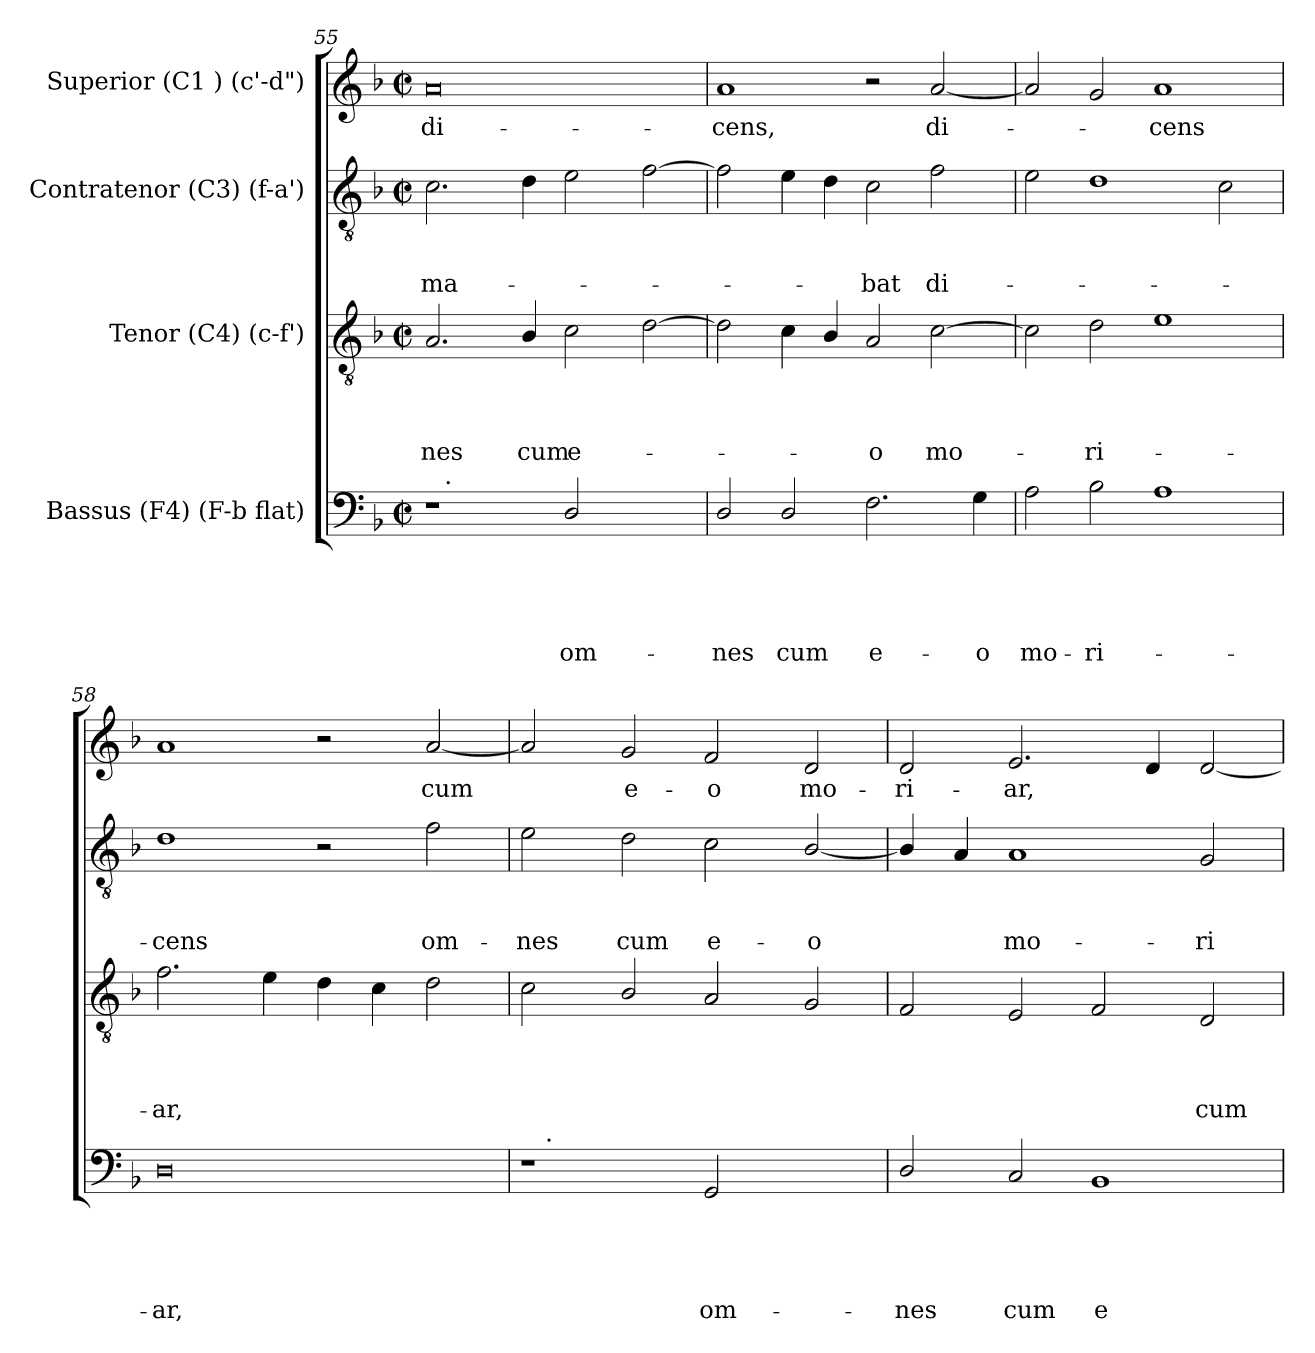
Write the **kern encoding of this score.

**kern	**text	**text	**text	**text	**text	**kern	**text	**text	**text	**text	**kern	**text	**text	**text	**kern	**text
*part4	*part4	*part4	*part4	*part4	*part4	*part3	*part3	*part3	*part3	*part3	*part2	*part2	*part2	*part2	*part1	*part1
*staff4	*staff4	*staff4	*staff4	*staff4	*staff4	*staff3	*staff3	*staff3	*staff3	*staff3	*staff2	*staff2	*staff2	*staff2	*staff1	*staff1
*I"Bassus (F4) (F-b flat)	*	*	*	*	*	*I"Tenor (C4) (c-f')	*	*	*	*	*I"Contratenor (C3) (f-a')	*	*	*	*I"Superior (C1 ) (c'-d")	*
*clefF4	*	*	*	*	*	*clefGv2	*	*	*	*	*clefGv2	*	*	*	*clefG2	*
*k[b-]	*	*	*	*	*	*k[b-]	*	*	*	*	*k[b-]	*	*	*	*k[b-]	*
*F:	*	*	*	*	*	*F:	*	*	*	*	*F:	*	*	*	*F:	*
*M2/2	*	*	*	*	*	*M2/2	*	*	*	*	*M2/2	*	*	*	*M2/2	*
*met(c|)	*	*	*	*	*	*met(c|)	*	*	*	*	*met(c|)	*	*	*	*met(c|)	*
=55	=55	=55	=55	=55	=55	=55	=55	=55	=55	=55	=55	=55	=55	=55	=55	=55
!	!	!	!	!	!	!	!	!	!	!LO:LY:b:rj	!	!	!	!LO:LY:b:rj	!	!LO:LY:b
*^	*	*	*	*	*	*	*	*	*	*	*	*	*	*	*	*
1r	16ryy	.	.	.	.	.	2.A/	.	.	.	-nes	2.c\	.	.	-ma-	0a	di-
!	!LO:TX:a:t=.	!	!	!	!	!	!	!	!	!	!	!	!	!	!	!	!
.	1ryy	.	.	.	.	.	.	.	.	.	.	.	.	.	.	.	.
!	!	!	!	!	!	!	!	!	!	!	!LO:LY:b:rj	!	!	!	!	!	!
.	.	.	.	.	.	.	4B-/	.	.	.	cum	4d\	.	.	.	.	.
!	!	!	!	!	!	!LO:LY:b	!	!	!	!	!LO:LY:b:rj	!	!	!	!	!	!
2D/	.	.	.	.	.	om-	2c\	.	.	.	e-	2e\	.	.	.	.	.
.	2...ryy	.	.	.	.	.	.	.	.	.	.	.	.	.	.	.	.
2ryy	.	.	.	.	.	.	[>2d\	.	.	.	.	[>2f\	.	.	.	.	.
=56	=56	=56	=56	=56	=56	=56	=56	=56	=56	=56	=56	=56	=56	=56	=56	=56	=56
!	!	!	!	!	!	!LO:LY:b	!	!	!	!	!	!	!	!	!	!	!LO:LY:b
*v	*v	*	*	*	*	*	*	*	*	*	*	*	*	*	*	*	*
2D/	.	.	.	.	-nes	2d\]	.	.	.	.	2f\]	.	.	.	1a	-cens,
!	!	!	!	!	!LO:LY:b	!	!	!	!	!	!	!	!	!	!	!
2D/	.	.	.	.	cum	4c\	.	.	.	.	4e\	.	.	.	.	.
.	.	.	.	.	.	4B-/	.	.	.	.	4d\	.	.	.	.	.
!	!	!	!	!	!LO:LY:b	!	!	!	!	!LO:LY:b:rj	!	!	!	!LO:LY:b:rj	!	!
2.F\	.	.	.	.	e-	2A/	.	.	.	-o	2c\	.	.	-bat	2r	.
!	!	!	!	!	!	!	!	!	!	!LO:LY:b:rj	!	!	!	!LO:LY:b:rj	!	!LO:LY:b
.	.	.	.	.	.	[>2c\	.	.	.	mo-	2f\	.	.	di-	[<2a/	di-
!	!	!	!	!	!LO:LY:b	!	!	!	!	!	!	!	!	!	!	!
4G\	.	.	.	.	-o	.	.	.	.	.	.	.	.	.	.	.
=57	=57	=57	=57	=57	=57	=57	=57	=57	=57	=57	=57	=57	=57	=57	=57	=57
!	!	!	!	!	!LO:LY:b	!	!	!	!	!	!	!	!	!	!	!
2A\	.	.	.	.	mo-	2c\]	.	.	.	.	2e\	.	.	.	2a/]	.
!	!	!	!	!	!LO:LY:b	!	!	!	!	!LO:LY:b:rj	!	!	!	!	!	!
2B-\	.	.	.	.	-ri-	2d\	.	.	.	-ri-	1d	.	.	.	2g/	.
!	!	!	!	!	!	!	!	!	!	!	!	!	!	!	!	!LO:LY:b
1A	.	.	.	.	.	1e	.	.	.	.	.	.	.	.	1a	-cens
.	.	.	.	.	.	.	.	.	.	.	2c\	.	.	.	.	.
!!LO:PB:g=z
=58	=58	=58	=58	=58	=58	=58	=58	=58	=58	=58	=58	=58	=58	=58	=58	=58
!	!	!	!	!	!LO:LY:b	!	!	!	!	!LO:LY:b:rj	!	!	!	!LO:LY:b:rj	!	!
0D	.	.	.	.	-ar,	2.f\	.	.	.	-ar,	1d	.	.	-cens	1a	.
.	.	.	.	.	.	4e\	.	.	.	.	.	.	.	.	.	.
.	.	.	.	.	.	4d\	.	.	.	.	2r	.	.	.	2r	.
.	.	.	.	.	.	4c\	.	.	.	.	.	.	.	.	.	.
!	!	!	!	!	!	!	!	!	!	!	!	!	!	!LO:LY:b:rj	!	!LO:LY:b
.	.	.	.	.	.	2d\	.	.	.	.	2f\	.	.	om-	[<2a/	cum
=59	=59	=59	=59	=59	=59	=59	=59	=59	=59	=59	=59	=59	=59	=59	=59	=59
!	!	!	!	!	!	!	!	!	!	!	!	!	!	!LO:LY:b:rj	!	!
*^	*	*	*	*	*	*	*	*	*	*	*	*	*	*	*	*
1r	16ryy	.	.	.	.	.	2c\	.	.	.	.	2e\	.	.	-nes	2a/]	.
!	!LO:TX:a:t=.	!	!	!	!	!	!	!	!	!	!	!	!	!	!	!	!
.	1ryy	.	.	.	.	.	.	.	.	.	.	.	.	.	.	.	.
!	!	!	!	!	!	!	!	!	!	!	!	!	!	!	!LO:LY:b:rj	!	!LO:LY:b
.	.	.	.	.	.	.	2B-/	.	.	.	.	2d\	.	.	cum	2g/	e-
!	!	!	!	!	!	!LO:LY:b	!	!	!	!	!	!	!	!	!LO:LY:b:rj	!	!LO:LY:b
2GG/	.	.	.	.	.	om-	2A/	.	.	.	.	2c\	.	.	e-	2f/	-o
.	2...ryy	.	.	.	.	.	.	.	.	.	.	.	.	.	.	.	.
!	!	!	!	!	!	!	!	!	!	!	!	!	!	!	!LO:LY:b:rj	!	!LO:LY:b
2ryy	.	.	.	.	.	.	2G/	.	.	.	.	[<2B-/	.	.	-o	2d/	mo-
=60	=60	=60	=60	=60	=60	=60	=60	=60	=60	=60	=60	=60	=60	=60	=60	=60	=60
!	!	!	!	!	!	!LO:LY:b	!	!	!	!	!	!	!	!	!	!	!LO:LY:b
*v	*v	*	*	*	*	*	*	*	*	*	*	*	*	*	*	*	*
2D/	.	.	.	.	-nes	2F/	.	.	.	.	4B-/]	.	.	.	2d/	-ri-
.	.	.	.	.	.	.	.	.	.	.	4A/	.	.	.	.	.
!	!	!	!	!	!LO:LY:b	!	!	!	!	!	!	!	!	!LO:LY:b:rj	!	!LO:LY:b
2C/	.	.	.	.	cum	2E/	.	.	.	.	1A	.	.	mo-	2.e/	-ar,
!	!	!	!	!	!LO:LY:b	!	!	!	!	!	!	!	!	!	!	!
1BB-	.	.	.	.	e-	2F/	.	.	.	.	.	.	.	.	.	.
.	.	.	.	.	.	.	.	.	.	.	.	.	.	.	4d/	.
!	!	!	!	!	!	!	!	!	!	!LO:LY:b:rj	!	!	!	!LO:LY:b:rj	!	!
.	.	.	.	.	.	2D/	.	.	.	cum	2G/	.	.	-ri-	[<2d/	.
=	=	=	=	=	=	=	=	=	=	=	=	=	=	=	=	=
*-	*-	*-	*-	*-	*-	*-	*-	*-	*-	*-	*-	*-	*-	*-	*-	*-
